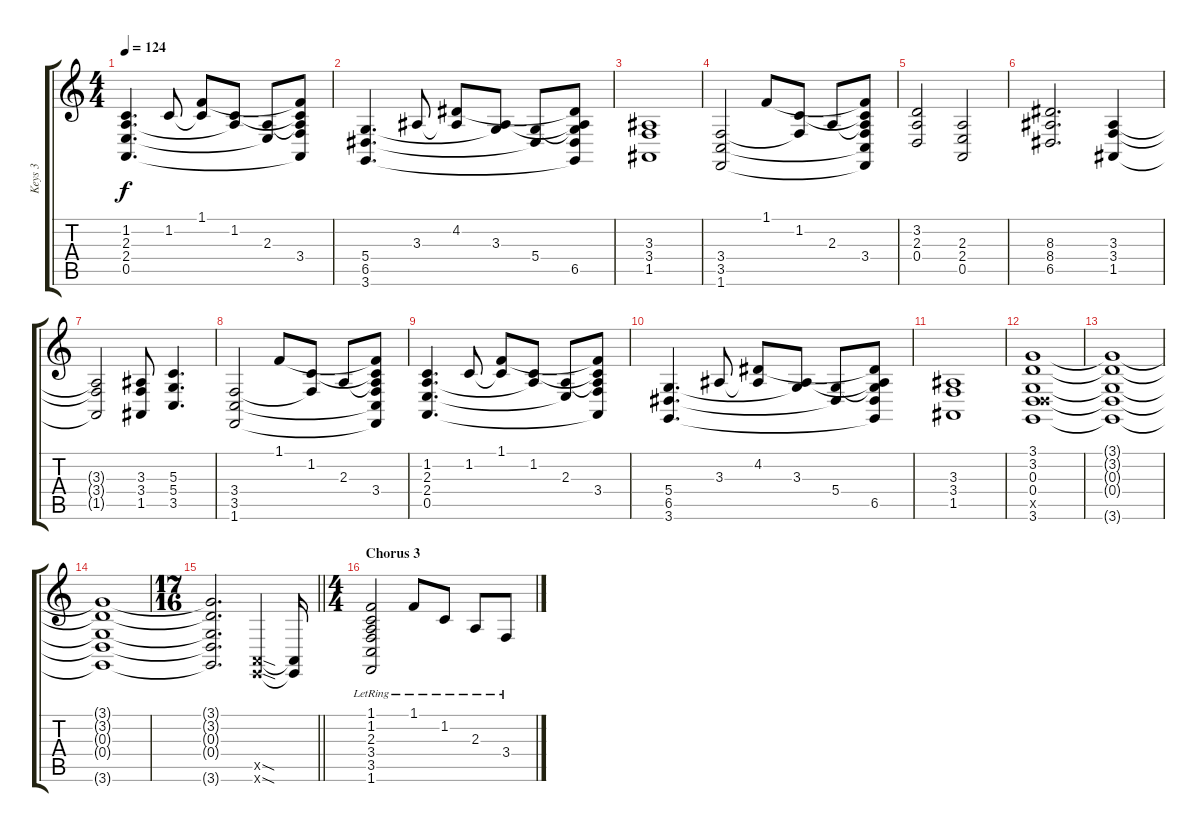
\track ("Keys 3" "Keys 3") {instrument pad1newage}
\staff {score tabs}
\tuning (E4 B3 G3 D3 A2 E2) {hide}
\ts (4 4)
\tempo 124
\clef g2
\ks c
(1.2 2.3 2.4 0.5).4{d dy f} 1.2.8 (1.1 1.2{t}).8 (1.2 2.3{t}).8 (2.3 2.4{t}).8 (1.1{t} 1.2{t} 2.3{t} 3.4 0.5{t}).8 |
(5.4 6.5 3.6).4{d} 3.3.8 (4.2 3.3{t}).8 (3.3 5.4{t}).8 (5.4 6.5{t}).8 (4.2{t} 3.3{t} 5.4{t} 6.5 3.6{t}).8 |
(3.3 3.4 1.5).1 |
(3.4 3.5 1.6).2 1.1.8 (1.2 3.4{t}).8 2.3.8 (1.1{t} 1.2{t} 2.3{t} 3.4 3.5{t} 1.6{t}).8 |
(3.2 2.3 0.4).2 (2.3 2.4 0.5).2 |
(8.3 8.4 6.5).2{d} (3.3 3.4 1.5).4 |
(3.3{t} 3.4{t} 1.5{t}).2 (3.3 3.4 1.5).8 (5.3 5.4 3.5).4{d} |
(3.4 3.5 1.6).2 1.1.8 (1.2 3.4{t}).8 2.3.8 (1.1{t} 1.2{t} 2.3{t} 3.4 3.5{t} 1.6{t}).8 |
(1.2 2.3 2.4 0.5).4{d} 1.2.8 (1.1 1.2{t}).8 (1.2 2.3{t}).8 (2.3 2.4{t}).8 (1.1{t} 1.2{t} 2.3{t} 3.4 0.5{t}).8 |
(5.4 6.5 3.6).4{d} 3.3.8 (4.2 3.3{t}).8 (3.3 5.4{t}).8 (5.4 6.5{t}).8 (4.2{t} 3.3{t} 5.4{t} 6.5 3.6{t}).8 |
(3.3 3.4 1.5).1 |
(3.1 3.2 0.3 0.4 5.5{x} 3.6).1 |
(3.1{t} 3.2{t} 0.3{t} 0.4{t} 3.6{t}).1 |
(3.1{t} 3.2{t} 0.3{t} 0.4{t} 3.6{t}).1 |
\ts (17 16)
\barLineRight lightlight
(3.1{t} 3.2{t} 0.3{t} 0.4{t} 3.6{t}).2{d} (0.5{sod x} 0.6{sod x}).4 (0.5{t} 0.6{t}).16 |
\ts (4 4)
\section ("" "Chorus 3")
(1.1{lr} 1.2{lr} 2.3{lr} 3.4{lr} 3.5{lr} 1.6{lr}).2 1.1{lr}.8 1.2{lr}.8 2.3{lr}.8 3.4{lr}.8
